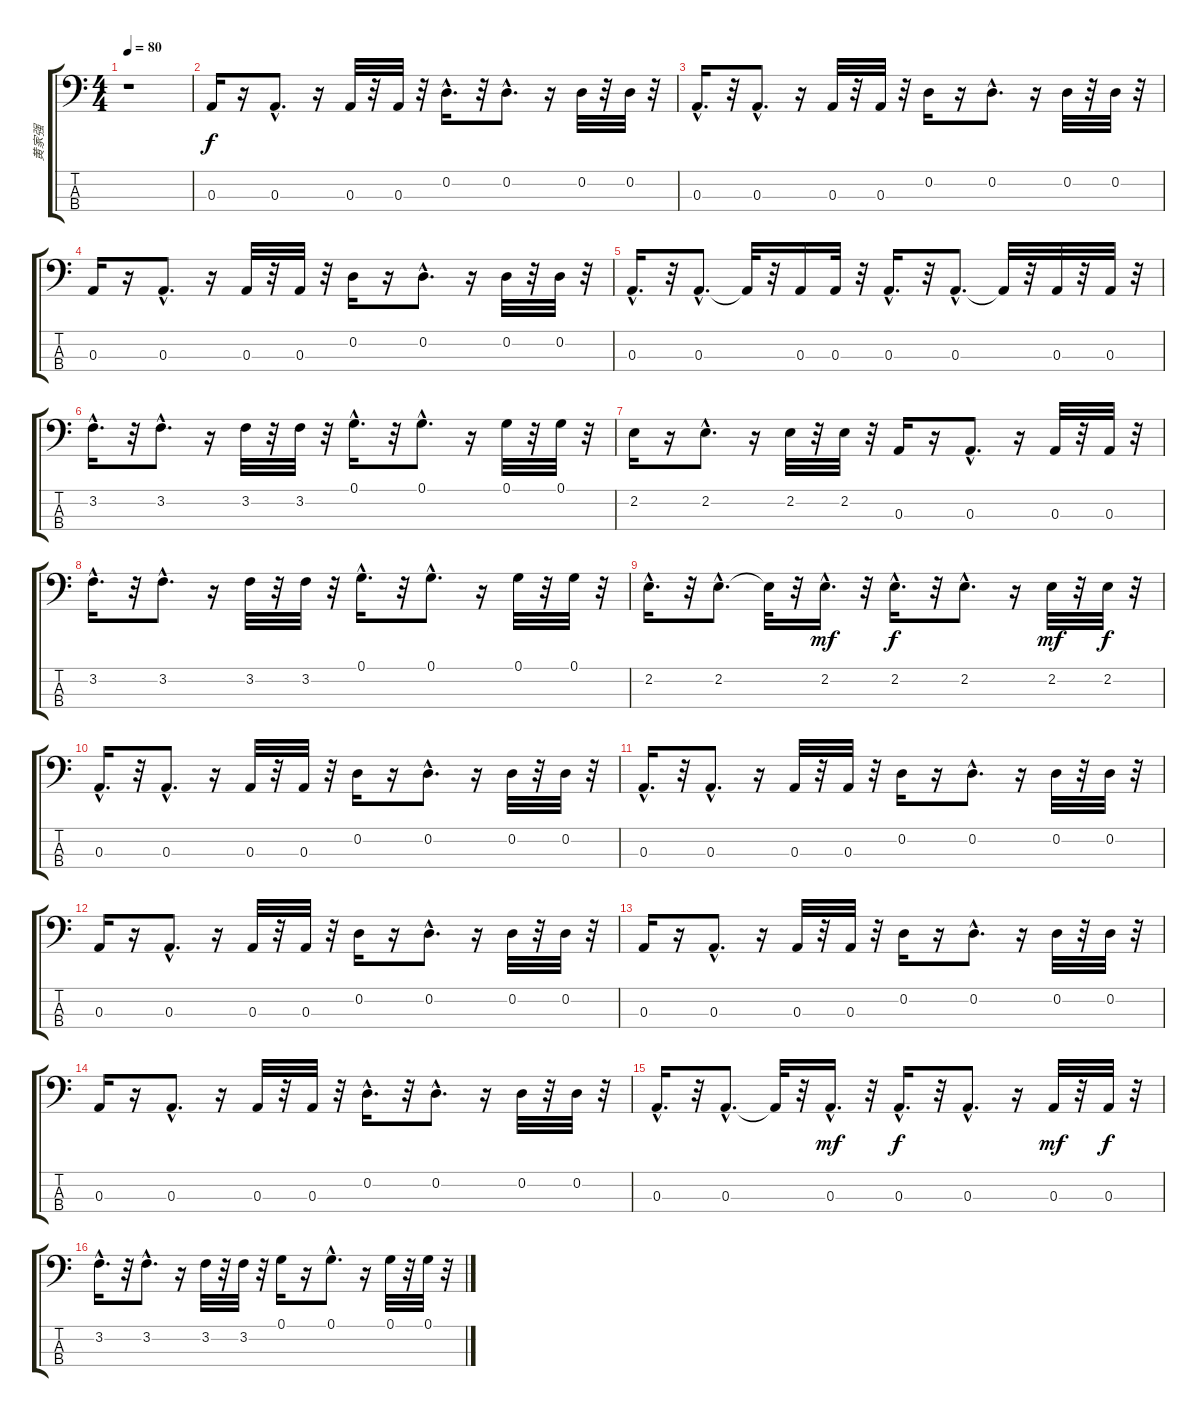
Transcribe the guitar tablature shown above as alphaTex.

\track ("黄家强" "黄家强") {instrument electricbassfinger}
\staff {score tabs}
\tuning (G2 D2 A1 E1) {hide}
\ts (4 4)
\tempo 80
\clef f4
\ks c
r.1{dy f} |
0.3.16 r.16 0.3{hac}.8{d} r.16 0.3.32 r.32 0.3.32 r.32 0.2{hac}.16{d} r.32 0.2{hac}.8{d} r.16 0.2.32 r.32 0.2.32 r.32 |
0.3{hac}.16{d} r.32 0.3{hac}.8{d} r.16 0.3.32 r.32 0.3.32 r.32 0.2.16 r.16 0.2{hac}.8{d} r.16 0.2.32 r.32 0.2.32 r.32 |
0.3.16 r.16 0.3{hac}.8{d} r.16 0.3.32 r.32 0.3.32 r.32 0.2.16 r.16 0.2{hac}.8{d} r.16 0.2.32 r.32 0.2.32 r.32 |
0.3{hac}.16{d} r.32 0.3{hac}.8{d} 0.3{t}.32 r.32 0.3.16 0.3.32 r.32 0.3{hac}.16{d} r.32 0.3{hac}.8{d} 0.3{t}.32 r.32 0.3.32 r.32 0.3.32 r.32 |
3.2{hac}.16{d} r.32 3.2{hac}.8{d} r.16 3.2.32 r.32 3.2.32 r.32 0.1{hac}.16{d} r.32 0.1{hac}.8{d} r.16 0.1.32 r.32 0.1.32 r.32 |
2.2.16 r.16 2.2{hac}.8{d} r.16 2.2.32 r.32 2.2.32 r.32 0.3.16 r.16 0.3{hac}.8{d} r.16 0.3.32 r.32 0.3.32 r.32 |
3.2{hac}.16{d} r.32 3.2{hac}.8{d} r.16 3.2.32 r.32 3.2.32 r.32 0.1{hac}.16{d} r.32 0.1{hac}.8{d} r.16 0.1.32 r.32 0.1.32 r.32 |
2.2{hac}.16{d} r.32 2.2{hac}.8{d} 2.2{t}.32 r.32 2.2{hac}.16{d dy mf} r.32 2.2{hac}.16{d dy f} r.32 2.2{hac}.8{d} r.16 2.2.32{dy mf} r.32 2.2.32{dy f} r.32 |
0.3{hac}.16{d} r.32 0.3{hac}.8{d} r.16 0.3.32 r.32 0.3.32 r.32 0.2.16 r.16 0.2{hac}.8{d} r.16 0.2.32 r.32 0.2.32 r.32 |
0.3{hac}.16{d} r.32 0.3{hac}.8{d} r.16 0.3.32 r.32 0.3.32 r.32 0.2.16 r.16 0.2{hac}.8{d} r.16 0.2.32 r.32 0.2.32 r.32 |
0.3.16 r.16 0.3{hac}.8{d} r.16 0.3.32 r.32 0.3.32 r.32 0.2.16 r.16 0.2{hac}.8{d} r.16 0.2.32 r.32 0.2.32 r.32 |
0.3.16 r.16 0.3{hac}.8{d} r.16 0.3.32 r.32 0.3.32 r.32 0.2.16 r.16 0.2{hac}.8{d} r.16 0.2.32 r.32 0.2.32 r.32 |
0.3.16 r.16 0.3{hac}.8{d} r.16 0.3.32 r.32 0.3.32 r.32 0.2{hac}.16{d} r.32 0.2{hac}.8{d} r.16 0.2.32 r.32 0.2.32 r.32 |
0.3{hac}.16{d} r.32 0.3{hac}.8{d} 0.3{t}.32 r.32 0.3{hac}.16{d dy mf} r.32 0.3{hac}.16{d dy f} r.32 0.3{hac}.8{d} r.16 0.3.32{dy mf} r.32 0.3.32{dy f} r.32 |
3.2{hac}.16{d} r.32 3.2{hac}.8{d} r.16 3.2.32 r.32 3.2.32 r.32 0.1.16 r.16 0.1{hac}.8{d} r.16 0.1.32 r.32 0.1.32 r.32
